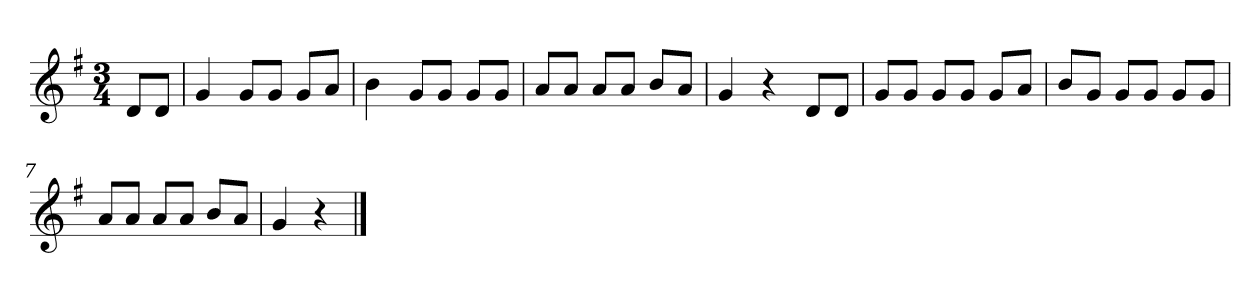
**kern
*part1
*staff1
*k[f#]
*M3/4
*MM120
=
8dL
8dJ
=1
4g
8gL
8gJ
8gL
8aJ
=2
4b
8gL
8gJ
8gL
8gJ
=3
8aL
8aJ
8aL
8aJ
8bL
8aJ
=4
4g
4r
8dL
8dJ
=5
8gL
8gJ
8gL
8gJ
8gL
8aJ
=6
8bL
8gJ
8gL
8gJ
8gL
8gJ
=7
8aL
8aJ
8aL
8aJ
8bL
8aJ
=8
4g
4r
==
*-
